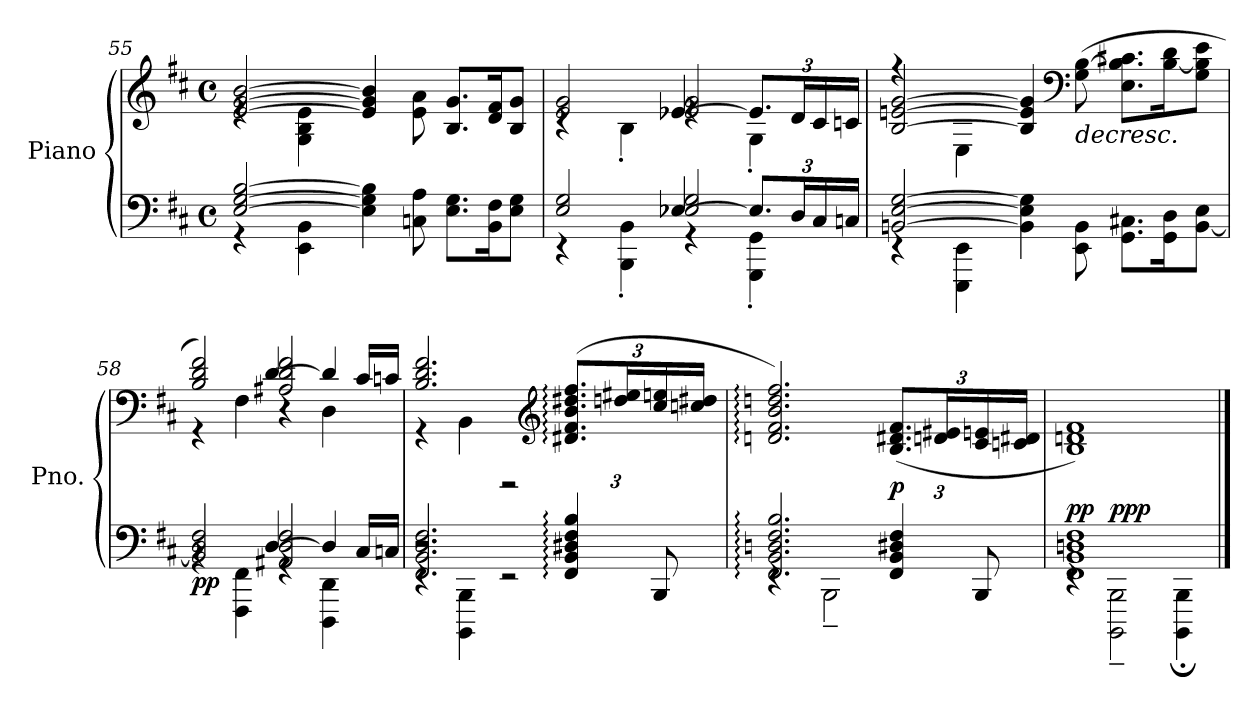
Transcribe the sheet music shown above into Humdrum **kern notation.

**kern	**kern	**dynam
*part1	*part1	*part1
*staff2	*staff1	*staff1/2
*I"Piano	*	*
*I'Pno.	*	*
*clefF4	*clefG2	*
*k[f#c#]	*k[f#c#]	*
*M4/4	*M4/4	*
*met(c)	*met(c)	*
=55	=55	=55
*^	*^	*
[2E/ [2G/ [2B/	4r	[2e/ [2g/ [2b/	4re	.
.	4EE\ 4BB\	.	4G\ 4B\ 4e\	.
*Xtuplet	*	*Xtuplet	*	*
6E\] 6G\] 6B\]	2ryy	6e/] 6g/] 6b/]	2ryy	.
12Cn\ 12A\	.	12e\ 12a\	.	.
12.E\ 12.G\L	.	12.B/ 12.g/L	.	.
24BB\ 24F#\K	.	24d/ 24f#/K	.	.
12E\ 12G\J	.	12B/ 12g/J	.	.
=56	=56	=56	=56	=56
*	*^	*	*^	*
2E/ 2G/	4rEE	2ryy	2e/ 2g/	4rc	2ryy	.
.	4BBB\' 4BB\'	.	.	4B'\	.	.
2E-X/ 2G/	4rGG	[4E-/	2e-X/ 2g/	4re	[4e-/	.
*	*	*tuplet	*	*	*	*
*	*	*Xbrackettup	*	*	*tuplet	*
*	*	*	*	*	*Xbrackettup	*
*	*	*	*MM30	*	*	*
.	4GGG\' 4GG\'	12.E-/L]	.	4G'\	12.e-/L]	.
.	.	24D/L	.	.	24d/L	.
.	.	24C#/	.	.	24c#/	.
*	*	*	*MM15	*	*	*
.	.	24Cn/JJ	.	.	24cn/JJ	.
*v	*v	*v	*	*	*	*
*	*v	*v	*v	*
=57	=57	=57
*	*MM40	*
*^	*^	*
[2BBn/ [2E/ [2G/	4rEE	[2B/ [2en/ [2g/	4rff	.
.	4EEE\ 4EE\	.	4E\	.
*Xtuplet	*	*Xtuplet	*	*
6BB\] 6E\] 6G\]	2ryy	6B/] 6e/] 6g/]	2ryy	.
*	*	*clefF4	*	*
!	!	!	!	!LO:HP:b
12EE\ 12BB\	.	(>12G\ [12B\	.	>
12.GG\ 12.C#X\L	.	12.E\ 12.B\] 12.c#X\L	.	.
24GG\ 24D\K	.	[24B\ 24d\K	.	.
[12BB\ 12E\J	.	12G\ 12B\] 12e\J	.	.
!!LO:LB:g=z
=58	=58	=58	=58	=58
*	*^	*	*^	*
!	!	!	!	!	!	!LO:DY:b=2
!	!	!	!	!	!	!LO:DY:n=1:b
2BB/] 2D/ 2F#/	4rBB	2ryy	2B/ 2d/ 2f#/)	4r	2ryy	p p
.	4FFF#\ 4FF#\	.	.	4F#\	.	.
2AA#X/ 2D/ 2F#/	4rGG	[4D/	2A#X/ 2d/ 2f#/	4r	[4d/	.
*	*	*	*MM30	*	*	*
.	4DDD\ 4DD\	6D/]	.	4D\	6d/]	.
.	.	24C#/LL	.	.	24c#/LL	.
*	*	*	*MM15	*	*	*
.	.	24Cn/JJ	.	.	24cn/JJ	.
=59	=59	=59	=59	=59	=59	=59
*	*	*	*MM30	*	*	*
2.FF#/ 2.BB/ 2.D/ 2.F#/	4rEE	2.r	2.B/ 2.d/ 2.f#/	4r	2.ryy	.
.	4BBBB\ 4BBB\	.	.	4BB\	.	.
.	2rEE	.	.	2rDDD	.	.
*	*	*	*clefG2	*	*	*
*tuplet	*	*Xtuplet	*tuplet	*	*Xtuplet	*
*	*	*	*MM10	*	*	*
6FF#/: 6BB/: 6D#X/: 6F#/: 6B/:	.	24FF#/yy: 24BB/yy: 24D#/yy: 24F#/yy: 24B/yy:	(>12.d#X/: 12.f#/: 12.b/: 12.dd#X/: 12.ff#/:L	.	24d#/yy: 24f#/yy: 24b/yy: 24dd#/yy: 24ff#/yy:	.
.	.	12ryy	.	.	12ryy	.
*	*	*	*MM20	*	*	*
.	.	8ryy	24ddn/ 24ee#X/L	.	8ryy	.
12BBB/	.	.	24cc#/ 24een/	.	.	.
.	.	.	24ccn/ 24dd#X/JJ	.	.	.
*	*	*	*v	*v	*v	*
=60	=60	=60	=60	=60
*	*	*	*MM20	*
*	*	*	*^	*
2.FF#/: 2.BB/: 2.Dn/: 2.F#/: 2.B/:	4rEE	16FF#/yy: 16BB/yy: 16D/yy: 16F#/yy: 16B/yy:	2.dn/: 2.f#/: 2.b/: 2.ddn/: 2.ff#/:)	16d/yy: 16f#/yy: 16b/yy: 16dd/yy: 16ff#/yy:	.
.	.	2...ryy	.	2...ryy	.
.	2BBB~\	.	.	.	.
*tuplet	*	*	*tuplet	*	*
*	*	*	*MM10	*	*
!	!	!	!	!	!LO:DY:a=2
6FF#/ 6BB/ 6D#X/ 6F#/	4ryy	.	(<12.B/ 12.d#X/ 12.f#/L	.	p
*	*	*	*MM20	*	*
.	.	.	24dn/ 24e#X/L	.	.
12BBB/	.	.	24c#/ 24en/	.	.
.	.	.	24cn/ 24d#X/JJ	.	.
*v	*v	*v	*	*	*
*	*v	*v	*
.	.	]
=61	=61	=61
*^	*	*
!	!	!	!LO:DY:a=2
1FF# 1BB 1Dn 1F#	4rEE	1B 1dn 1f#)	pp
!	!	!	!LO:DY:a=2
.	2BBBB\~ 2BBB\~	.	ppp
.	4BBBB\; 4BBB\;	.	.
*v	*v	*	*
==	==	==
*-	*-	*-
